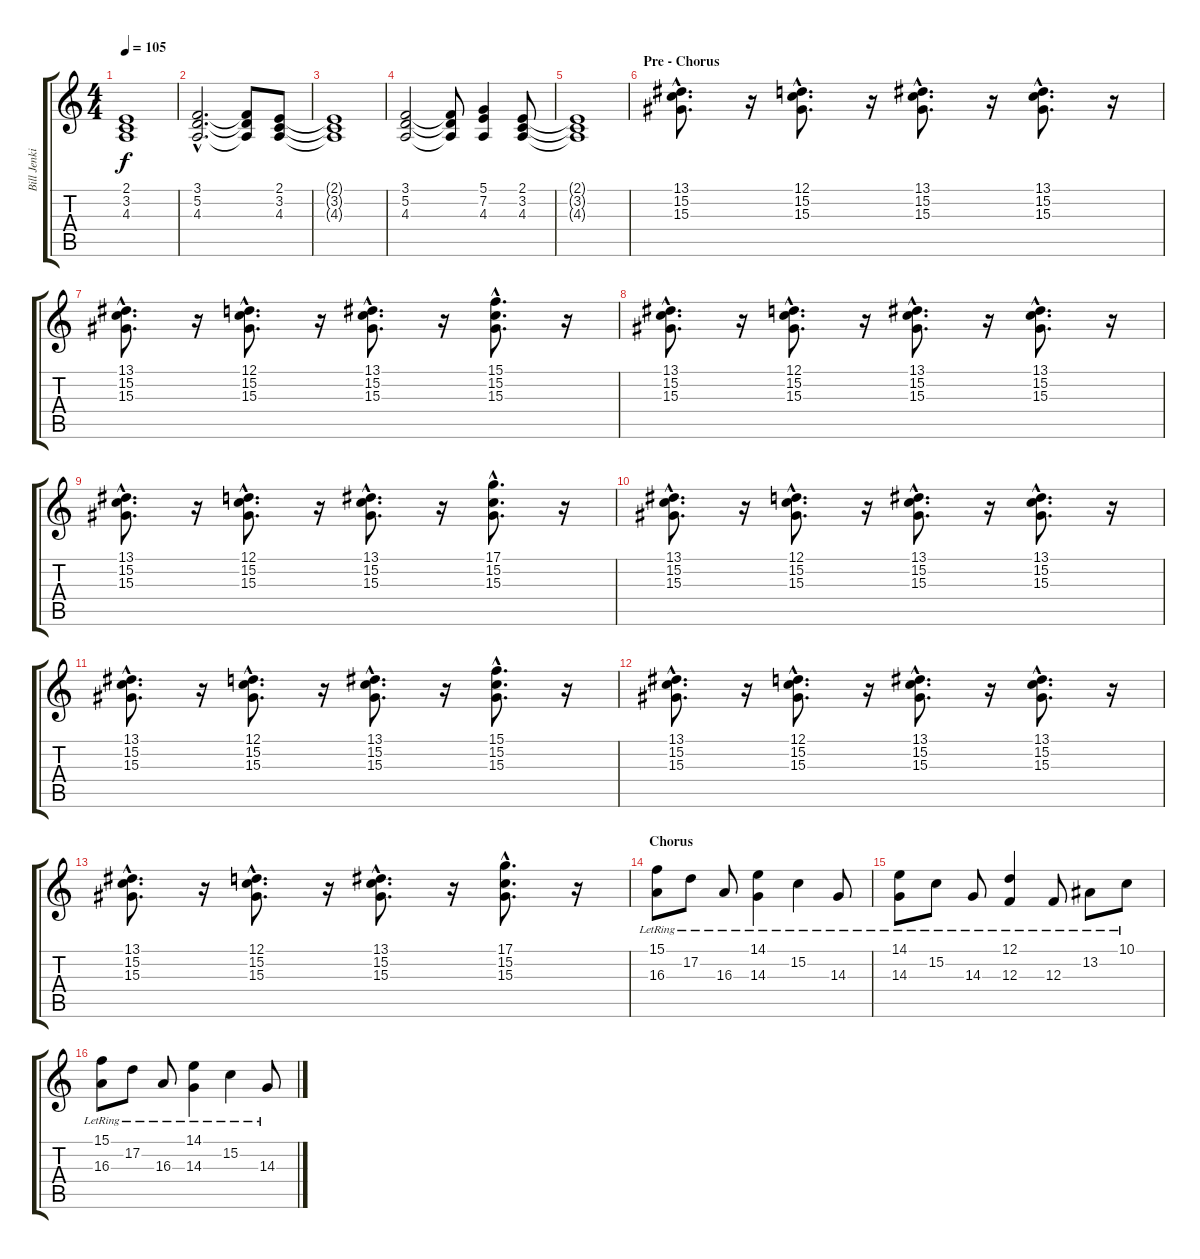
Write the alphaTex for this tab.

\track ("Bill Jenkins [Piano]" "Bill Jenki") {instrument brightacousticpiano}
\staff {score tabs}
\tuning (D4 A3 F3 C3 G2 D2) {hide}
\ts (4 4)
\tempo 105
\clef g2
\ks c
(2.1{t} 3.2{t} 4.3{t}).1{dy f} |
(3.1{hac} 5.2{hac} 4.3{hac}).2{d} (3.1{t} 5.2{t} 4.3{t}).8 (2.1 3.2 4.3).8 |
(2.1{t} 3.2{t} 4.3{t}).1 |
(3.1 5.2 4.3).2 (3.1{t} 5.2{t} 4.3{t}).8 (5.1 7.2 4.3).4 (2.1 3.2 4.3).8 |
(2.1{t} 3.2{t} 4.3{t}).1 |
\section ("" "Pre - Chorus")
(13.1{hac} 15.2{hac} 15.3{hac}).8{d} r.16 (12.1{hac} 15.2{hac} 15.3{hac}).8{d} r.16 (13.1{hac} 15.2{hac} 15.3{hac}).8{d} r.16 (13.1{hac} 15.2{hac} 15.3{hac}).8{d} r.16 |
(13.1{hac} 15.2{hac} 15.3{hac}).8{d} r.16 (12.1{hac} 15.2{hac} 15.3{hac}).8{d} r.16 (13.1{hac} 15.2{hac} 15.3{hac}).8{d} r.16 (15.1{hac} 15.2{hac} 15.3{hac}).8{d} r.16 |
(13.1{hac} 15.2{hac} 15.3{hac}).8{d} r.16 (12.1{hac} 15.2{hac} 15.3{hac}).8{d} r.16 (13.1{hac} 15.2{hac} 15.3{hac}).8{d} r.16 (13.1{hac} 15.2{hac} 15.3{hac}).8{d} r.16 |
(13.1{hac} 15.2{hac} 15.3{hac}).8{d} r.16 (12.1{hac} 15.2{hac} 15.3{hac}).8{d} r.16 (13.1{hac} 15.2{hac} 15.3{hac}).8{d} r.16 (17.1{hac} 15.2{hac} 15.3{hac}).8{d} r.16 |
(13.1{hac} 15.2{hac} 15.3{hac}).8{d} r.16 (12.1{hac} 15.2{hac} 15.3{hac}).8{d} r.16 (13.1{hac} 15.2{hac} 15.3{hac}).8{d} r.16 (13.1{hac} 15.2{hac} 15.3{hac}).8{d} r.16 |
(13.1{hac} 15.2{hac} 15.3{hac}).8{d} r.16 (12.1{hac} 15.2{hac} 15.3{hac}).8{d} r.16 (13.1{hac} 15.2{hac} 15.3{hac}).8{d} r.16 (15.1{hac} 15.2{hac} 15.3{hac}).8{d} r.16 |
(13.1{hac} 15.2{hac} 15.3{hac}).8{d} r.16 (12.1{hac} 15.2{hac} 15.3{hac}).8{d} r.16 (13.1{hac} 15.2{hac} 15.3{hac}).8{d} r.16 (13.1{hac} 15.2{hac} 15.3{hac}).8{d} r.16 |
(13.1{hac} 15.2{hac} 15.3{hac}).8{d} r.16 (12.1{hac} 15.2{hac} 15.3{hac}).8{d} r.16 (13.1{hac} 15.2{hac} 15.3{hac}).8{d} r.16 (17.1{hac} 15.2{hac} 15.3{hac}).8{d} r.16 |
\section ("" "Chorus")
(15.1{lr} 16.3{lr}).8 17.2{lr}.8 16.3{lr}.8 (14.1{lr} 14.3{lr}).4 15.2{lr}.4 14.3{lr}.8 |
(14.1{lr} 14.3{lr}).8 15.2{lr}.8 14.3{lr}.8 (12.1{lr} 12.3{lr}).4 12.3{lr}.8 13.2{lr}.8 10.1{lr}.8 |
(15.1{lr} 16.3{lr}).8 17.2{lr}.8 16.3{lr}.8 (14.1{lr} 14.3{lr}).4 15.2{lr}.4 14.3{lr}.8
